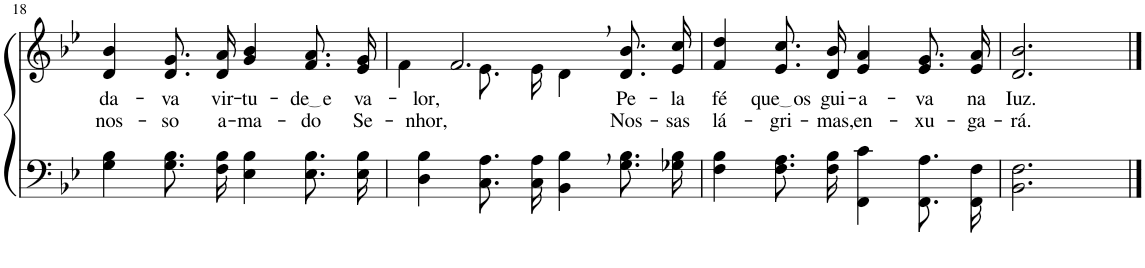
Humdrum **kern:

**kern	**kern	**text	**text
*part2	*part1	*part1	*part1
*staff2	*staff1	*staff1	*staff1
*I"Parte III e IV	*I"Parte I e II	*	*
!!LO:PB:g=z
*clefF4	*clefG2	*	*
*Trd-1c-2	*Trd-1c-2	*	*
*k[b-e-]	*k[b-e-]	*	*
*M4/4	*M4/4	*	*
=18	=18	=18	=18
!	!	!LO:LY:b	!LO:LY:b
4G\ 4B-\	4d/ 4b-/	da-	nos-
!	!	!LO:LY:b	!LO:LY:b
8.G\ 8.B-\L	8.d/ 8.g/L	-va	-so
!	!	!LO:LY:b	!LO:LY:b
16F\ 16B-\Jk	16d/ 16a/Jk	vir-	a-
!	!	!LO:LY:b	!LO:LY:b
4E-\ 4B-\	4g/ 4b-/	-tu-	-ma-
!	!	!LO:LY:b	!LO:LY:b
8.E-\ 8.B-\L	8.f/ 8.a/L	de e	-do
!	!	!LO:LY:b	!LO:LY:b
16E-\ 16B-\Jk	16e-/ 16g/Jk	va-	Se-
=19	=19	=19	=19
!	!	!LO:LY:b	!LO:LY:b
*	*^	*	*
4D\ 4B-\	2.f,/	4f\	-lor,	-nhor,
8.C\ 8.A\L	.	8.e-\L	.	.
16C\ 16A\Jk	.	16e-\Jk	.	.
4BB-\, 4B-\,	.	4d\	.	.
!	!	!	!LO:LY:b	!LO:LY:b
8.G\ 8.B-\L	8.d/ 8.b-/L	4ryy	Pe-	Nos-
!	!	!	!LO:LY:b	!LO:LY:b
16G-X\ 16B-\Jk	16e-/ 16cc/Jk	.	-la	-sas
*	*v	*v	*	*
=20	=20	=20	=20
!	!	!LO:LY:b	!LO:LY:b
4F\ 4B-\	4f/ 4dd/	fé	lá-
!	!	!LO:LY:b	!LO:LY:b
8.F\ 8.A\L	8.e-/ 8.cc/L	que os	-gri-
!	!	!LO:LY:b	!LO:LY:b
16F\ 16B-\Jk	16d/ 16b-/Jk	gui-	-mas,
!	!	!LO:LY:b	!LO:LY:b
4FF\ 4c\	4e-/ 4a/	-a-	en-
!	!	!LO:LY:b	!LO:LY:b
8.FF/ 8.A/L	8.e-/ 8.g/L	-va	-xu-
!	!	!LO:LY:b	!LO:LY:b
16FF/ 16F/Jk	16e-/ 16a/Jk	na	-ga-
=21	=21	=21	=21
!	!	!LO:LY:b	!LO:LY:b
2.BB-\ 2.F\	2.d/ 2.b-/	Iuz.	-rá.
==	==	==	==
*-	*-	*-	*-
